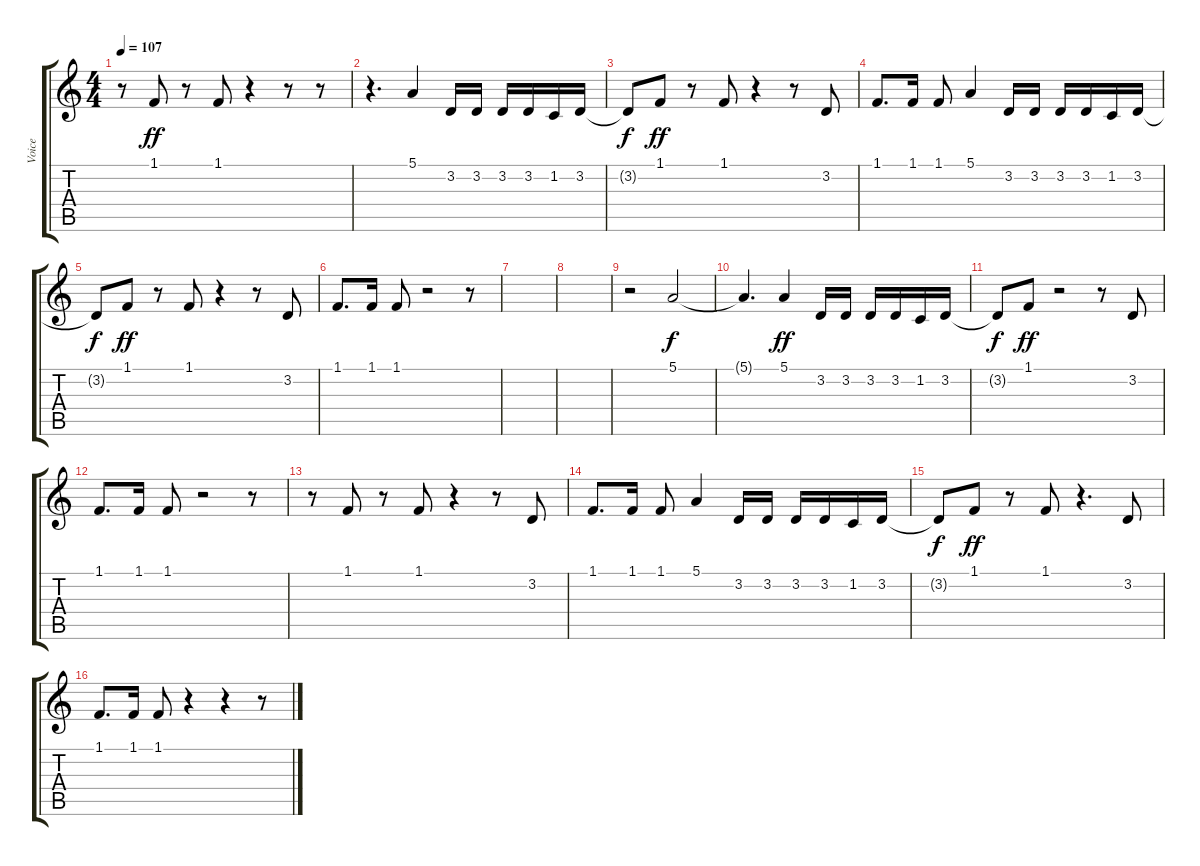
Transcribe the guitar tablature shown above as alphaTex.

\track ("Voice" "Voice") {instrument tenorsax}
\staff {score tabs}
\tuning (E4 B3 G3 D3 A2 E2) {hide}
\ts (4 4)
\tempo 107
\clef g2
\ks c
r.8{dy f} 1.1.8{dy ff} r.8 1.1.8 r.4 r.8 r.8 |
r.4{d} 5.1.4 3.2.16 3.2.16 3.2.16 3.2.16 1.2.16 3.2.16 |
3.2{t}.8{dy f} 1.1.8{dy ff} r.8 1.1.8 r.4 r.8 3.2.8 |
1.1.8{d} 1.1.16 1.1.8 5.1.4 3.2.16 3.2.16 3.2.16 3.2.16 1.2.16 3.2.16 |
3.2{t}.8{dy f} 1.1.8{dy ff} r.8 1.1.8 r.4 r.8 3.2.8 |
1.1.8{d} 1.1.16 1.1.8 r.2 r.8 |
|
|
r.2 5.1.2{dy f} |
5.1{t}.4{d} 5.1.4{dy ff} 3.2.16 3.2.16 3.2.16 3.2.16 1.2.16 3.2.16 |
3.2{t}.8{dy f} 1.1.8{dy ff} r.2 r.8 3.2.8 |
1.1.8{d} 1.1.16 1.1.8 r.2 r.8 |
r.8 1.1.8 r.8 1.1.8 r.4 r.8 3.2.8 |
1.1.8{d} 1.1.16 1.1.8 5.1.4 3.2.16 3.2.16 3.2.16 3.2.16 1.2.16 3.2.16 |
3.2{t}.8{dy f} 1.1.8{dy ff} r.8 1.1.8 r.4{d} 3.2.8 |
1.1.8{d} 1.1.16 1.1.8 r.4 r.4 r.8
